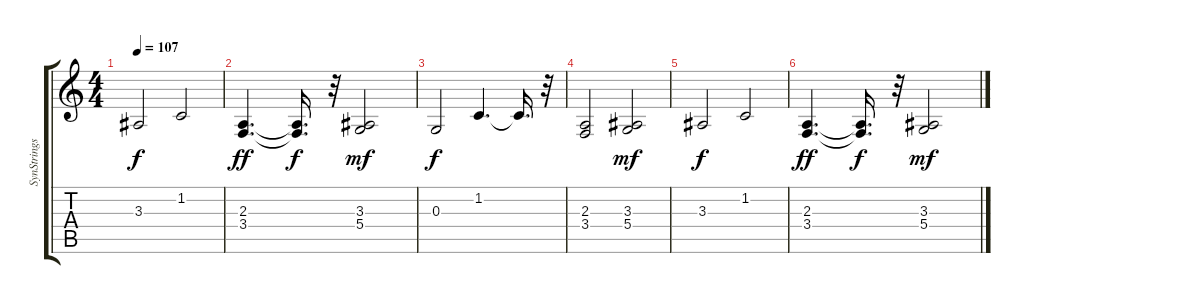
\track ("SynStrings" "SynStrings") {instrument synthstrings1}
\staff {score tabs}
\tuning (E4 B3 G3 D3 A2 E2) {hide}
\ts (4 4)
\tempo 107
\clef g2
\ks c
3.3.2{dy f} 1.2.2 |
(2.3 3.4).4{d dy ff} (2.3{t} 3.4{t}).16{d dy f} r.32 (3.3 5.4).2{dy mf} |
0.3.2{dy f} 1.2.4{d} 1.2{t}.16{d} r.32 |
(2.3 3.4).2 (3.3 5.4).2{dy mf} |
3.3.2{dy f} 1.2.2 |
(2.3 3.4).4{d dy ff} (2.3{t} 3.4{t}).16{d dy f} r.32 (3.3 5.4).2{dy mf}
